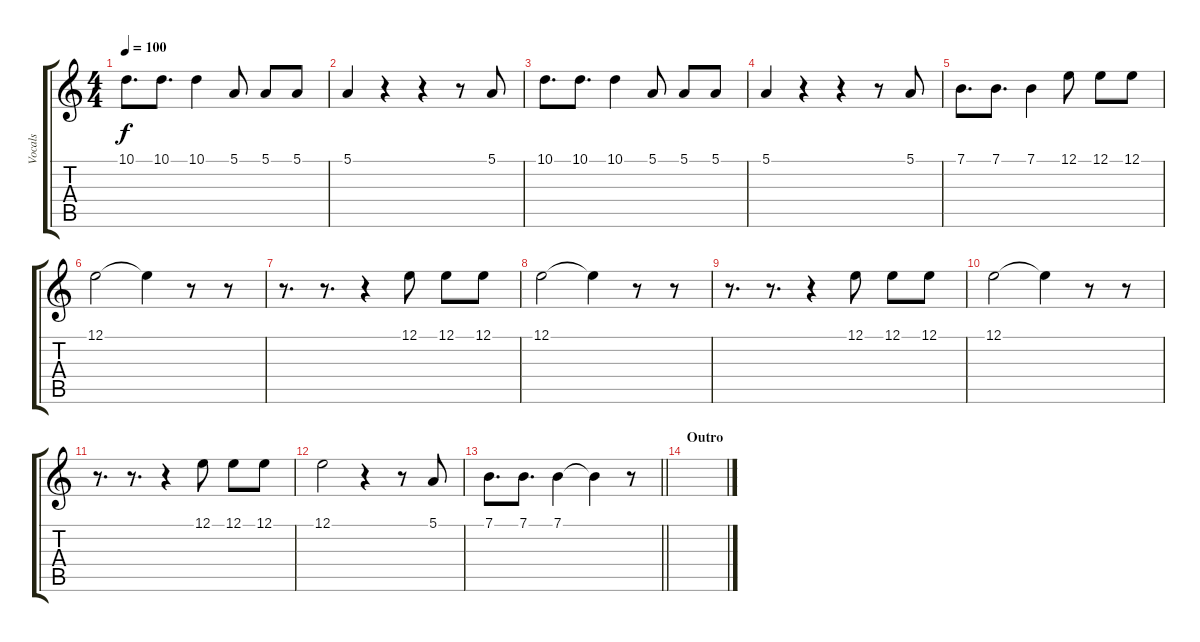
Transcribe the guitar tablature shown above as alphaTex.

\track ("Vocals" "Vocals") {instrument altosax}
\staff {score tabs}
\tuning (E4 B3 G3 D3 A2 E2) {hide}
\ts (4 4)
\tempo 100
\clef g2
\ks c
10.1.8{d dy f} 10.1.8{d} 10.1.4 5.1.8 5.1.8 5.1.8 |
5.1.4 r.4 r.4 r.8 5.1.8 |
10.1.8{d} 10.1.8{d} 10.1.4 5.1.8 5.1.8 5.1.8 |
5.1.4 r.4 r.4 r.8 5.1.8 |
7.1.8{d} 7.1.8{d} 7.1.4 12.1.8 12.1.8 12.1.8 |
12.1.2 12.1{t}.4 r.8 r.8 |
r.8{d} r.8{d} r.4 12.1.8 12.1.8 12.1.8 |
12.1.2 12.1{t}.4 r.8 r.8 |
r.8{d} r.8{d} r.4 12.1.8 12.1.8 12.1.8 |
12.1.2 12.1{t}.4 r.8 r.8 |
r.8{d} r.8{d} r.4 12.1.8 12.1.8 12.1.8 |
12.1.2 r.4 r.8 5.1.8 |
\barLineRight lightlight
7.1.8{d} 7.1.8{d} 7.1.4 7.1{t}.4 r.8 |
\section ("" "Outro")
